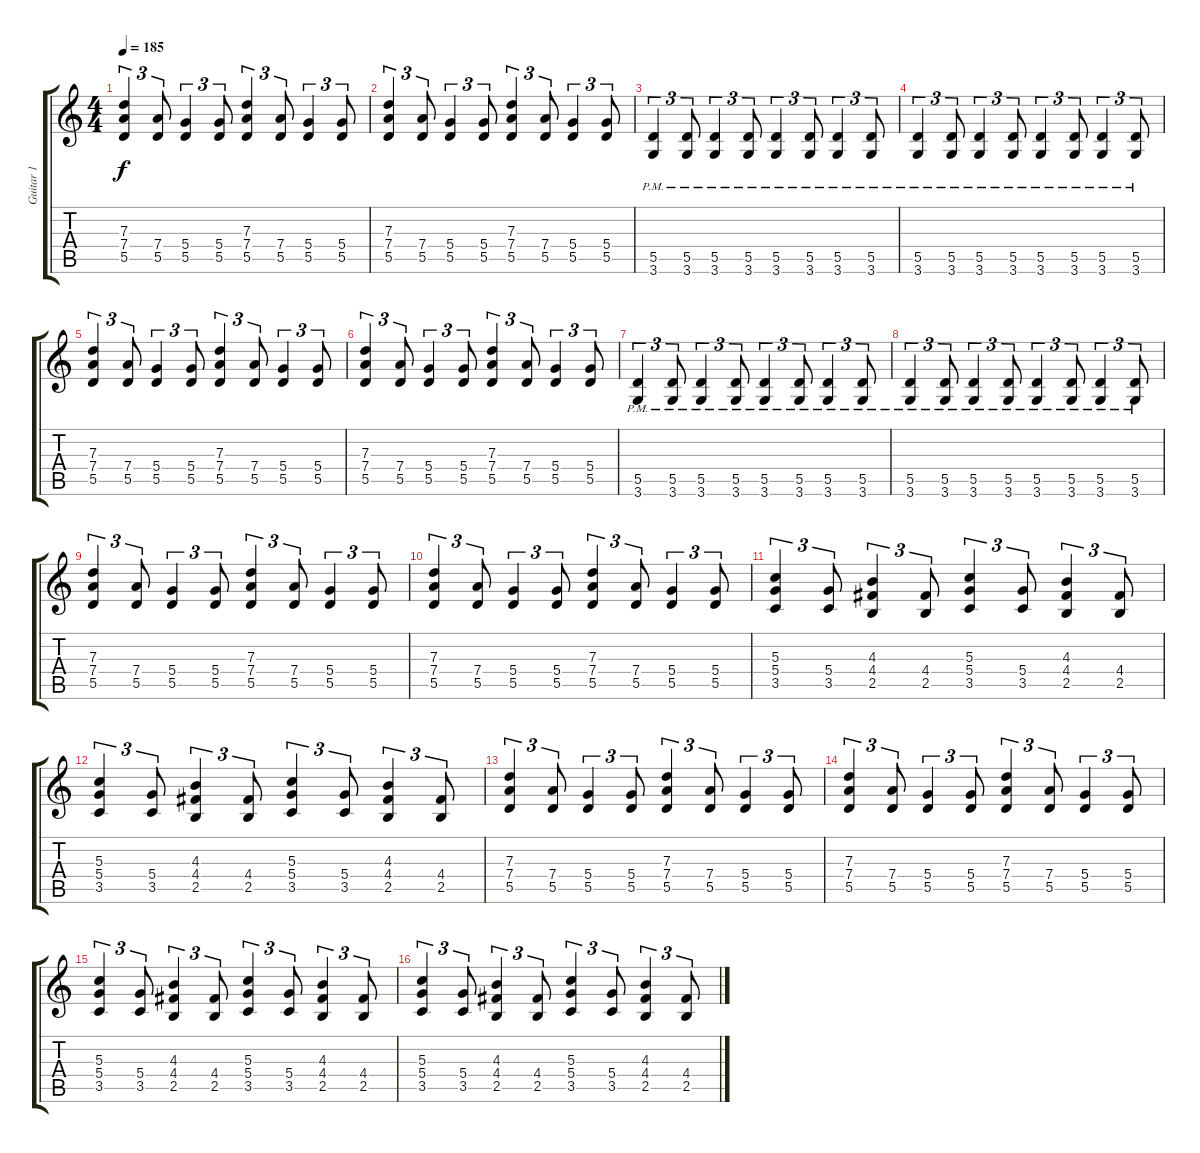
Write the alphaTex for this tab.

\track ("Guitar 1" "Guitar 1") {instrument distortionguitar}
\staff {score tabs}
\tuning (E4 B3 G3 D3 A2 E2) {hide}
\ts (4 4)
\tempo 185
\clef g2
\ks c
(7.3 7.4 5.5).4{tu (3 2) dy f} (7.4 5.5).8{tu (3 2)} (5.4 5.5).4{tu (3 2)} (5.4 5.5).8{tu (3 2)} (7.3 7.4 5.5).4{tu (3 2)} (7.4 5.5).8{tu (3 2)} (5.4 5.5).4{tu (3 2)} (5.4 5.5).8{tu (3 2)} |
(7.3 7.4 5.5).4{tu (3 2)} (7.4 5.5).8{tu (3 2)} (5.4 5.5).4{tu (3 2)} (5.4 5.5).8{tu (3 2)} (7.3 7.4 5.5).4{tu (3 2)} (7.4 5.5).8{tu (3 2)} (5.4 5.5).4{tu (3 2)} (5.4 5.5).8{tu (3 2)} |
(5.5 3.6{pm}).4{tu (3 2)} (5.5 3.6{pm}).8{tu (3 2)} (5.5 3.6{pm}).4{tu (3 2)} (5.5 3.6{pm}).8{tu (3 2)} (5.5 3.6{pm}).4{tu (3 2)} (5.5 3.6{pm}).8{tu (3 2)} (5.5 3.6{pm}).4{tu (3 2)} (5.5 3.6{pm}).8{tu (3 2)} |
(5.5 3.6{pm}).4{tu (3 2)} (5.5 3.6{pm}).8{tu (3 2)} (5.5 3.6{pm}).4{tu (3 2)} (5.5 3.6{pm}).8{tu (3 2)} (5.5 3.6{pm}).4{tu (3 2)} (5.5 3.6{pm}).8{tu (3 2)} (5.5 3.6{pm}).4{tu (3 2)} (5.5 3.6{pm}).8{tu (3 2)} |
(7.3 7.4 5.5).4{tu (3 2)} (7.4 5.5).8{tu (3 2)} (5.4 5.5).4{tu (3 2)} (5.4 5.5).8{tu (3 2)} (7.3 7.4 5.5).4{tu (3 2)} (7.4 5.5).8{tu (3 2)} (5.4 5.5).4{tu (3 2)} (5.4 5.5).8{tu (3 2)} |
(7.3 7.4 5.5).4{tu (3 2)} (7.4 5.5).8{tu (3 2)} (5.4 5.5).4{tu (3 2)} (5.4 5.5).8{tu (3 2)} (7.3 7.4 5.5).4{tu (3 2)} (7.4 5.5).8{tu (3 2)} (5.4 5.5).4{tu (3 2)} (5.4 5.5).8{tu (3 2)} |
(5.5 3.6{pm}).4{tu (3 2)} (5.5 3.6{pm}).8{tu (3 2)} (5.5 3.6{pm}).4{tu (3 2)} (5.5 3.6{pm}).8{tu (3 2)} (5.5 3.6{pm}).4{tu (3 2)} (5.5 3.6{pm}).8{tu (3 2)} (5.5 3.6{pm}).4{tu (3 2)} (5.5 3.6{pm}).8{tu (3 2)} |
(5.5 3.6{pm}).4{tu (3 2)} (5.5 3.6{pm}).8{tu (3 2)} (5.5 3.6{pm}).4{tu (3 2)} (5.5 3.6{pm}).8{tu (3 2)} (5.5 3.6{pm}).4{tu (3 2)} (5.5 3.6{pm}).8{tu (3 2)} (5.5 3.6{pm}).4{tu (3 2)} (5.5 3.6{pm}).8{tu (3 2)} |
(7.3 7.4 5.5).4{tu (3 2)} (7.4 5.5).8{tu (3 2)} (5.4 5.5).4{tu (3 2)} (5.4 5.5).8{tu (3 2)} (7.3 7.4 5.5).4{tu (3 2)} (7.4 5.5).8{tu (3 2)} (5.4 5.5).4{tu (3 2)} (5.4 5.5).8{tu (3 2)} |
(7.3 7.4 5.5).4{tu (3 2)} (7.4 5.5).8{tu (3 2)} (5.4 5.5).4{tu (3 2)} (5.4 5.5).8{tu (3 2)} (7.3 7.4 5.5).4{tu (3 2)} (7.4 5.5).8{tu (3 2)} (5.4 5.5).4{tu (3 2)} (5.4 5.5).8{tu (3 2)} |
(5.3 5.4 3.5).4{tu (3 2)} (5.4 3.5).8{tu (3 2)} (4.3 4.4 2.5).4{tu (3 2)} (4.4 2.5).8{tu (3 2)} (5.3 5.4 3.5).4{tu (3 2)} (5.4 3.5).8{tu (3 2)} (4.3 4.4 2.5).4{tu (3 2)} (4.4 2.5).8{tu (3 2)} |
(5.3 5.4 3.5).4{tu (3 2)} (5.4 3.5).8{tu (3 2)} (4.3 4.4 2.5).4{tu (3 2)} (4.4 2.5).8{tu (3 2)} (5.3 5.4 3.5).4{tu (3 2)} (5.4 3.5).8{tu (3 2)} (4.3 4.4 2.5).4{tu (3 2)} (4.4 2.5).8{tu (3 2)} |
(7.3 7.4 5.5).4{tu (3 2)} (7.4 5.5).8{tu (3 2)} (5.4 5.5).4{tu (3 2)} (5.4 5.5).8{tu (3 2)} (7.3 7.4 5.5).4{tu (3 2)} (7.4 5.5).8{tu (3 2)} (5.4 5.5).4{tu (3 2)} (5.4 5.5).8{tu (3 2)} |
(7.3 7.4 5.5).4{tu (3 2)} (7.4 5.5).8{tu (3 2)} (5.4 5.5).4{tu (3 2)} (5.4 5.5).8{tu (3 2)} (7.3 7.4 5.5).4{tu (3 2)} (7.4 5.5).8{tu (3 2)} (5.4 5.5).4{tu (3 2)} (5.4 5.5).8{tu (3 2)} |
(5.3 5.4 3.5).4{tu (3 2)} (5.4 3.5).8{tu (3 2)} (4.3 4.4 2.5).4{tu (3 2)} (4.4 2.5).8{tu (3 2)} (5.3 5.4 3.5).4{tu (3 2)} (5.4 3.5).8{tu (3 2)} (4.3 4.4 2.5).4{tu (3 2)} (4.4 2.5).8{tu (3 2)} |
(5.3 5.4 3.5).4{tu (3 2)} (5.4 3.5).8{tu (3 2)} (4.3 4.4 2.5).4{tu (3 2)} (4.4 2.5).8{tu (3 2)} (5.3 5.4 3.5).4{tu (3 2)} (5.4 3.5).8{tu (3 2)} (4.3 4.4 2.5).4{tu (3 2)} (4.4 2.5).8{tu (3 2)}
